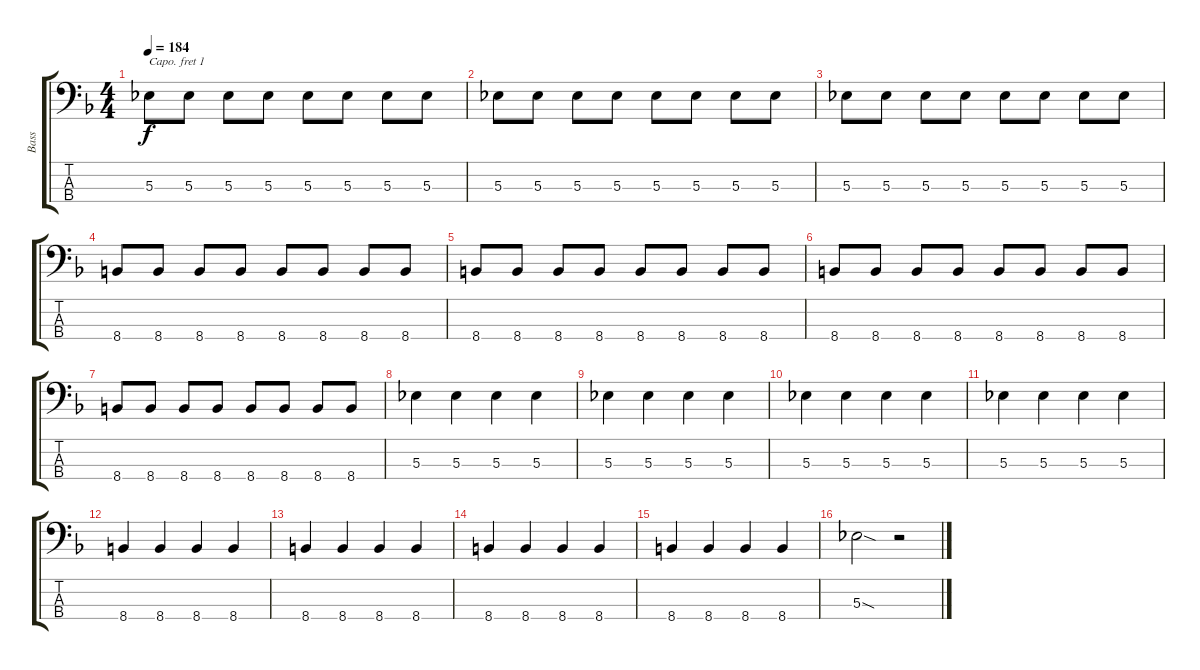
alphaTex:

\track ("Bass" "Bass") {instrument electricbasspick}
\staff {score tabs}
\capo 1
\tuning (G2 D2 A1 D1) {hide}
\ts (4 4)
\tempo 184
\clef f4
\ks f
5.3.8{dy f} 5.3.8 5.3.8 5.3.8 5.3.8 5.3.8 5.3.8 5.3.8 |
5.3.8 5.3.8 5.3.8 5.3.8 5.3.8 5.3.8 5.3.8 5.3.8 |
5.3.8 5.3.8 5.3.8 5.3.8 5.3.8 5.3.8 5.3.8 5.3.8 |
8.4.8 8.4.8 8.4.8 8.4.8 8.4.8 8.4.8 8.4.8 8.4.8 |
8.4.8 8.4.8 8.4.8 8.4.8 8.4.8 8.4.8 8.4.8 8.4.8 |
8.4.8 8.4.8 8.4.8 8.4.8 8.4.8 8.4.8 8.4.8 8.4.8 |
8.4.8 8.4.8 8.4.8 8.4.8 8.4.8 8.4.8 8.4.8 8.4.8 |
5.3.4 5.3.4 5.3.4 5.3.4 |
5.3.4 5.3.4 5.3.4 5.3.4 |
5.3.4 5.3.4 5.3.4 5.3.4 |
5.3.4 5.3.4 5.3.4 5.3.4 |
8.4.4 8.4.4 8.4.4 8.4.4 |
8.4.4 8.4.4 8.4.4 8.4.4 |
8.4.4 8.4.4 8.4.4 8.4.4 |
8.4.4 8.4.4 8.4.4 8.4.4 |
5.3{sod}.2 r.2
